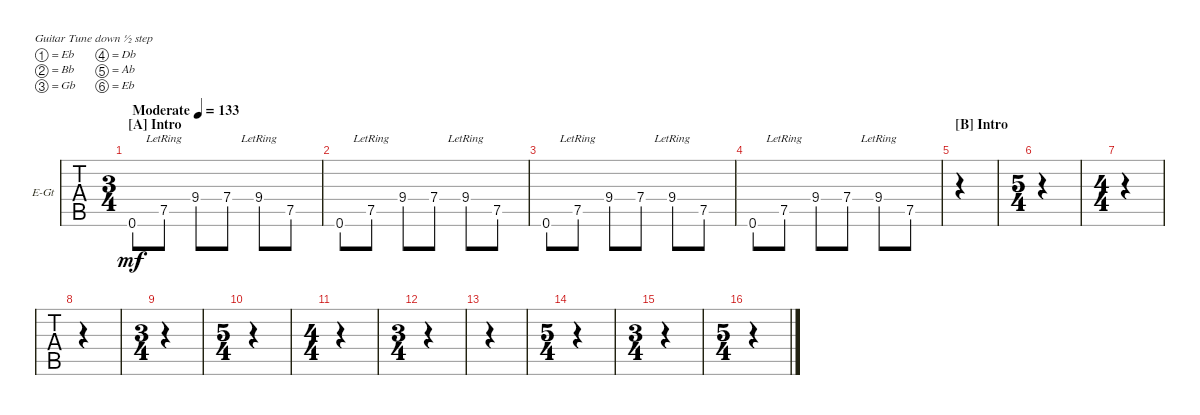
\bracketExtendMode groupsimilarinstruments
\firstSystemTrackNameOrientation horizontal
\otherSystemsTrackNameOrientation horizontal
\track ("Clean Guitar" "E-Gt") {instrument electricguitarjazz}
\staff {tabs}
\tuning (Eb4 Bb3 Gb3 Db3 Ab2 Eb2)
\ts (3 4)
\beaming (8 2 2 2)
\section ("A" "Intro")
\tempo (133 "Moderate")
\clef g2
\ks c
0.6.8{dy mf instrument electricguitarjazz} 7.5{lr}.8 9.4.8 7.4.8 9.4{lr}.8 7.5.8 |
0.6.8 7.5{lr}.8 9.4.8 7.4.8 9.4{lr}.8 7.5.8 |
0.6.8 7.5{lr}.8 9.4.8 7.4.8 9.4{lr}.8 7.5.8 |
0.6.8 7.5{lr}.8 9.4.8 7.4.8 9.4{lr}.8 7.5.8 |
\section ("B" "Intro")
|
\ts (5 4)
|
\ts (4 4)
|
|
\ts (3 4)
|
\ts (5 4)
|
\ts (4 4)
|
\ts (3 4)
|
|
\ts (5 4)
|
\ts (3 4)
|
\ts (5 4)
